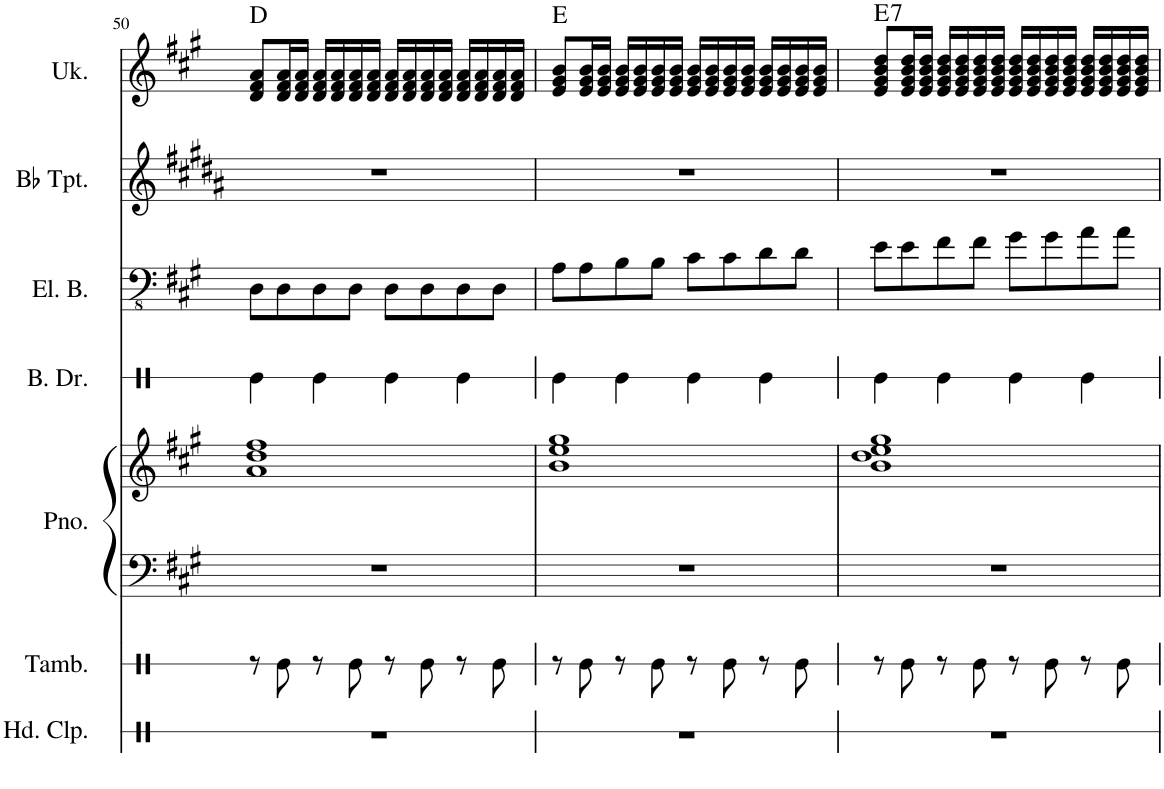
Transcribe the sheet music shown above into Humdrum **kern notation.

**kern	**kern	**kern	**kern	**kern	**kern	**kern	**kern	**harte
*part7	*part6	*part5	*part5	*part4	*part3	*part2	*part1	*part1
*staff8	*staff7	*staff6	*staff5	*staff4	*staff3	*staff2	*staff1	*
*I"Hand Clap	*I"Tambourine	*I"Piano	*	*I"Bass Drum	*I"Electric Bass	*I"Bb Trumpet	*I"Ukulele	*
*I'Hd. Clp.	*I'Tamb.	*I'Pno.	*	*I'B. Dr.	*I'El. B.	*I'Bb Tpt.	*I'Uk.	*
!!LO:PB:g=z
*clefX	*clefX	*clefF4	*clefG2	*clefX	*clefFv4	*clefG2	*clefG2	*
*	*	*	*	*	*	*Trd1c2	*	*
*k[]	*k[]	*k[f#c#g#]	*k[f#c#g#]	*k[]	*k[f#c#g#]	*k[f#c#g#d#a#]	*k[f#c#g#]	*
*M4/4	*M4/4	*M4/4	*M4/4	*M4/4	*M4/4	*M4/4	*M4/4	*
=50	=50	=50	=50	=50	=50	=50	=50	=50
1r	8r	1r	1a 1dd 1ff#	4Re\	8DD\L	1r	8d/ 8f#/ 8a/L	D:maj
.	8Re\	.	.	.	8DD\	.	16d/ 16f#/ 16a/L	.
.	.	.	.	.	.	.	16d/ 16f#/ 16a/JJ	.
.	8r	.	.	4Re\	8DD\	.	16d/ 16f#/ 16a/LL	.
.	.	.	.	.	.	.	16d/ 16f#/ 16a/	.
.	8Re\	.	.	.	8DD\J	.	16d/ 16f#/ 16a/	.
.	.	.	.	.	.	.	16d/ 16f#/ 16a/JJ	.
.	8r	.	.	4Re\	8DD\L	.	16d/ 16f#/ 16a/LL	.
.	.	.	.	.	.	.	16d/ 16f#/ 16a/	.
.	8Re\	.	.	.	8DD\	.	16d/ 16f#/ 16a/	.
.	.	.	.	.	.	.	16d/ 16f#/ 16a/JJ	.
.	8r	.	.	4Re\	8DD\	.	16d/ 16f#/ 16a/LL	.
.	.	.	.	.	.	.	16d/ 16f#/ 16a/	.
.	8Re\	.	.	.	8DD\J	.	16d/ 16f#/ 16a/	.
.	.	.	.	.	.	.	16d/ 16f#/ 16a/JJ	.
=51	=51	=51	=51	=51	=51	=51	=51	=51
1r	8r	1r	1b 1ee 1gg#	4Re\	8AA\L	1r	8e/ 8g#/ 8b/L	E:maj
.	8Re\	.	.	.	8AA\	.	16e/ 16g#/ 16b/L	.
.	.	.	.	.	.	.	16e/ 16g#/ 16b/JJ	.
.	8r	.	.	4Re\	8BB\	.	16e/ 16g#/ 16b/LL	.
.	.	.	.	.	.	.	16e/ 16g#/ 16b/	.
.	8Re\	.	.	.	8BB\J	.	16e/ 16g#/ 16b/	.
.	.	.	.	.	.	.	16e/ 16g#/ 16b/JJ	.
.	8r	.	.	4Re\	8C#\L	.	16e/ 16g#/ 16b/LL	.
.	.	.	.	.	.	.	16e/ 16g#/ 16b/	.
.	8Re\	.	.	.	8C#\	.	16e/ 16g#/ 16b/	.
.	.	.	.	.	.	.	16e/ 16g#/ 16b/JJ	.
.	8r	.	.	4Re\	8D\	.	16e/ 16g#/ 16b/LL	.
.	.	.	.	.	.	.	16e/ 16g#/ 16b/	.
.	8Re\	.	.	.	8D\J	.	16e/ 16g#/ 16b/	.
.	.	.	.	.	.	.	16e/ 16g#/ 16b/JJ	.
=52	=52	=52	=52	=52	=52	=52	=52	=52
!	!	!	!	!	!	!	!	!LO:H:kt=7
1r	8r	1r	1b 1dd 1ee 1gg#	4Re\	8E\L	1r	8e/ 8g#/ 8b/ 8dd/L	E:7
.	8Re\	.	.	.	8E\	.	16e/ 16g#/ 16b/ 16dd/L	.
.	.	.	.	.	.	.	16e/ 16g#/ 16b/ 16dd/JJ	.
.	8r	.	.	4Re\	8F#\	.	16e/ 16g#/ 16b/ 16dd/LL	.
.	.	.	.	.	.	.	16e/ 16g#/ 16b/ 16dd/	.
.	8Re\	.	.	.	8F#\J	.	16e/ 16g#/ 16b/ 16dd/	.
.	.	.	.	.	.	.	16e/ 16g#/ 16b/ 16dd/JJ	.
.	8r	.	.	4Re\	8G#\L	.	16e/ 16g#/ 16b/ 16dd/LL	.
.	.	.	.	.	.	.	16e/ 16g#/ 16b/ 16dd/	.
.	8Re\	.	.	.	8G#\	.	16e/ 16g#/ 16b/ 16dd/	.
.	.	.	.	.	.	.	16e/ 16g#/ 16b/ 16dd/JJ	.
.	8r	.	.	4Re\	8A\	.	16e/ 16g#/ 16b/ 16dd/LL	.
.	.	.	.	.	.	.	16e/ 16g#/ 16b/ 16dd/	.
.	8Re\	.	.	.	8A\J	.	16e/ 16g#/ 16b/ 16dd/	.
.	.	.	.	.	.	.	16e/ 16g#/ 16b/ 16dd/JJ	.
=	=	=	=	=	=	=	=	=
*-	*-	*-	*-	*-	*-	*-	*-	*-
